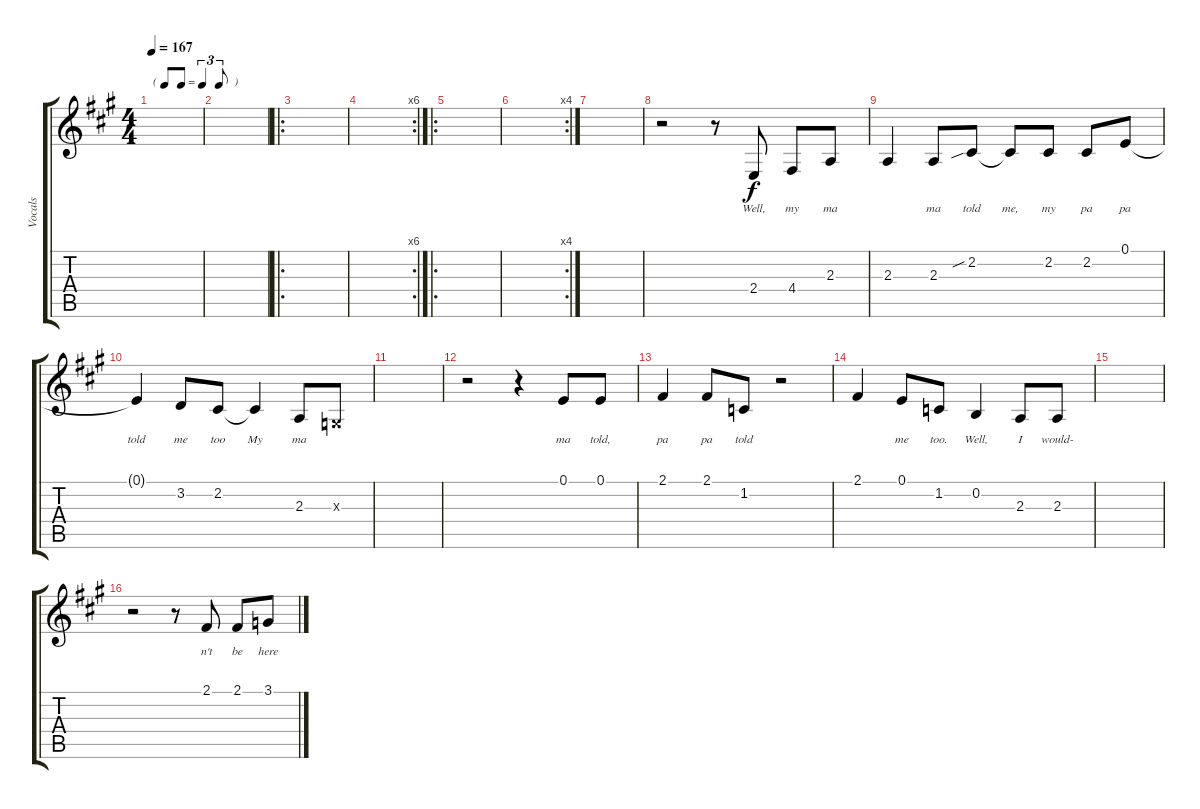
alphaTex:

\track ("Vocals" "Vocals") {instrument altosax}
\staff {score tabs}
\tuning (E4 B3 G3 D3 A2 E2) {hide}
\ts (4 4)
\tf triplet8th
\tempo 167
\clef g2
\ks a
|
|
\ro
|
\rc 6
|
\ro
|
\rc 4
|
|
r.2 r.8 2.4.8{lyrics (0 "Well,") lyrics (1 "") lyrics (2 "") lyrics (3 "") lyrics (4 "")} 4.4.8{lyrics (0 "my") lyrics (1 "") lyrics (2 "") lyrics (3 "") lyrics (4 "")} 2.3.8{lyrics (0 "ma") lyrics (1 "") lyrics (2 "") lyrics (3 "") lyrics (4 "")} |
2.3.4{lyrics (0 "") lyrics (1 "") lyrics (2 "") lyrics (3 "") lyrics (4 "")} 2.3.8{lyrics (0 "ma") lyrics (1 "") lyrics (2 "") lyrics (3 "") lyrics (4 "")} 2.2{sib}.8{lyrics (0 "told") lyrics (1 "") lyrics (2 "") lyrics (3 "") lyrics (4 "")} 2.2{t}.8{lyrics (0 "me,") lyrics (1 "") lyrics (2 "") lyrics (3 "") lyrics (4 "")} 2.2.8{lyrics (0 "my") lyrics (1 "") lyrics (2 "") lyrics (3 "") lyrics (4 "")} 2.2.8{lyrics (0 "pa") lyrics (1 "") lyrics (2 "") lyrics (3 "") lyrics (4 "")} 0.1.8{lyrics (0 "pa") lyrics (1 "") lyrics (2 "") lyrics (3 "") lyrics (4 "")} |
0.1{t}.4{lyrics (0 "told") lyrics (1 "") lyrics (2 "") lyrics (3 "") lyrics (4 "")} 3.2.8{lyrics (0 "me") lyrics (1 "") lyrics (2 "") lyrics (3 "") lyrics (4 "")} 2.2.8{lyrics (0 "too") lyrics (1 "") lyrics (2 "") lyrics (3 "") lyrics (4 "")} 2.2{t}.4{lyrics (0 "My") lyrics (1 "") lyrics (2 "") lyrics (3 "") lyrics (4 "")} 2.3.8{lyrics (0 "ma") lyrics (1 "") lyrics (2 "") lyrics (3 "") lyrics (4 "")} 0.3{x}.8{lyrics (0 "") lyrics (1 "") lyrics (2 "") lyrics (3 "") lyrics (4 "")} |
|
r.2 r.4 0.1.8{lyrics (0 "ma") lyrics (1 "") lyrics (2 "") lyrics (3 "") lyrics (4 "")} 0.1.8{lyrics (0 "told,") lyrics (1 "") lyrics (2 "") lyrics (3 "") lyrics (4 "")} |
2.1.4{lyrics (0 "pa") lyrics (1 "") lyrics (2 "") lyrics (3 "") lyrics (4 "")} 2.1.8{lyrics (0 "pa") lyrics (1 "") lyrics (2 "") lyrics (3 "") lyrics (4 "")} 1.2.8{lyrics (0 "told") lyrics (1 "") lyrics (2 "") lyrics (3 "") lyrics (4 "")} r.2 |
2.1.4{lyrics (0 "") lyrics (1 "") lyrics (2 "") lyrics (3 "") lyrics (4 "")} 0.1.8{lyrics (0 "me") lyrics (1 "") lyrics (2 "") lyrics (3 "") lyrics (4 "")} 1.2.8{lyrics (0 "too.") lyrics (1 "") lyrics (2 "") lyrics (3 "") lyrics (4 "")} 0.2.4{lyrics (0 "Well,") lyrics (1 "") lyrics (2 "") lyrics (3 "") lyrics (4 "")} 2.3.8{lyrics (0 "I") lyrics (1 "") lyrics (2 "") lyrics (3 "") lyrics (4 "")} 2.3.8{lyrics (0 "would-") lyrics (1 "") lyrics (2 "") lyrics (3 "") lyrics (4 "")} |
|
r.2 r.8 2.1.8{lyrics (0 "n't") lyrics (1 "") lyrics (2 "") lyrics (3 "") lyrics (4 "")} 2.1.8{lyrics (0 "be") lyrics (1 "") lyrics (2 "") lyrics (3 "") lyrics (4 "")} 3.1.8{lyrics (0 "here") lyrics (1 "") lyrics (2 "") lyrics (3 "") lyrics (4 "")}
